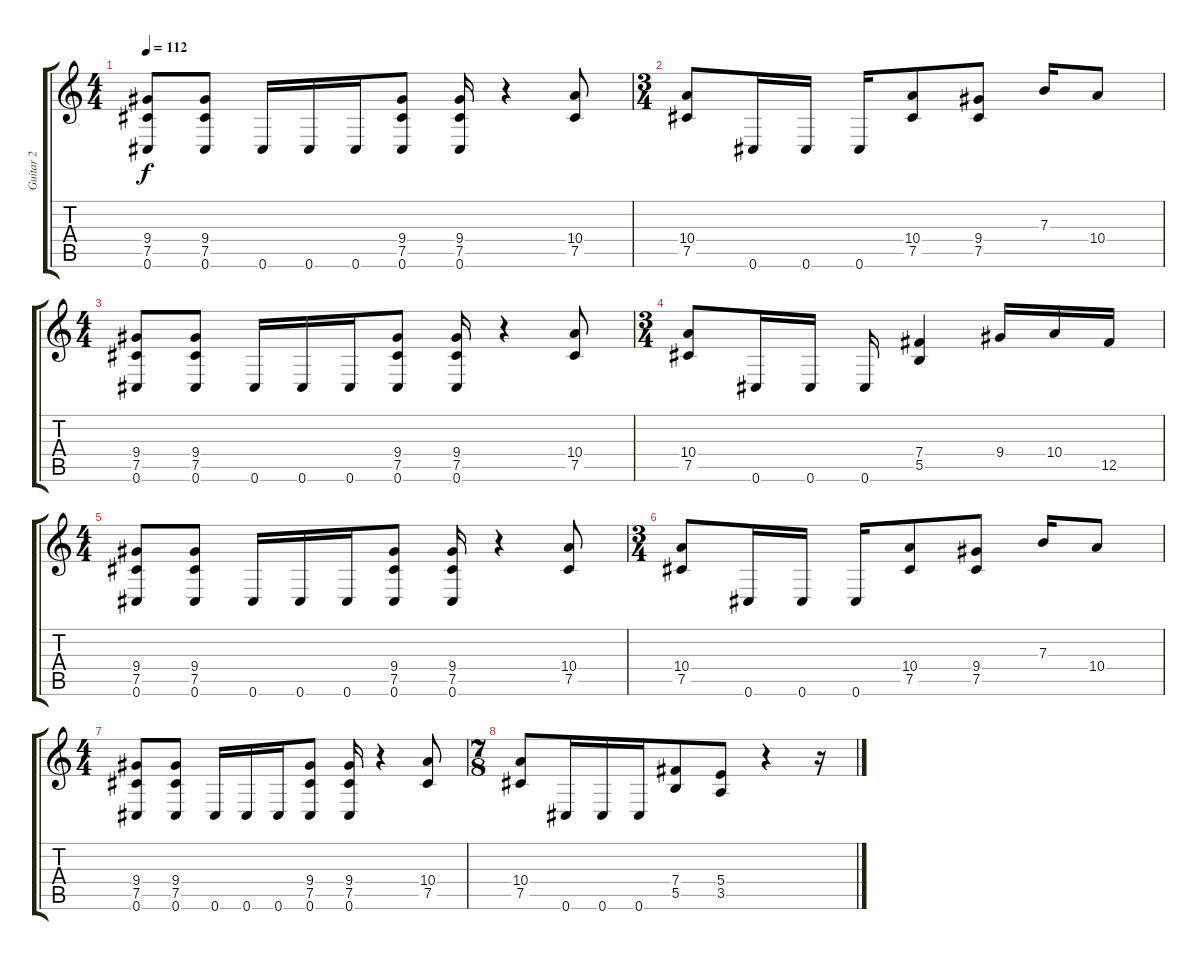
\track ("Guitar 2" "Guitar 2") {instrument distortionguitar}
\staff {score tabs}
\tuning (Db4 Ab3 E3 B2 Gb2 Db2) {hide}
\ts (4 4)
\section ("" "")
\tempo 112
\clef g2
\ks c
(9.4 7.5 0.6).8{dy f} (9.4 7.5 0.6).8 0.6.16 0.6.16 0.6.16 (9.4 7.5 0.6).8 (9.4 7.5 0.6).16 r.4 (10.4 7.5).8 |
\ts (3 4)
(10.4 7.5).8 0.6.16 0.6.16 0.6.16 (10.4 7.5).8 (9.4 7.5).8 7.3.16 10.4.8 |
\ts (4 4)
(9.4 7.5 0.6).8 (9.4 7.5 0.6).8 0.6.16 0.6.16 0.6.16 (9.4 7.5 0.6).8 (9.4 7.5 0.6).16 r.4 (10.4 7.5).8 |
\ts (3 4)
(10.4 7.5).8 0.6.16 0.6.16 0.6.16 (7.4 5.5).4 9.4.16 10.4.16 12.5.16 |
\ts (4 4)
(9.4 7.5 0.6).8 (9.4 7.5 0.6).8 0.6.16 0.6.16 0.6.16 (9.4 7.5 0.6).8 (9.4 7.5 0.6).16 r.4 (10.4 7.5).8 |
\ts (3 4)
(10.4 7.5).8 0.6.16 0.6.16 0.6.16 (10.4 7.5).8 (9.4 7.5).8 7.3.16 10.4.8 |
\ts (4 4)
(9.4 7.5 0.6).8 (9.4 7.5 0.6).8 0.6.16 0.6.16 0.6.16 (9.4 7.5 0.6).8 (9.4 7.5 0.6).16 r.4 (10.4 7.5).8 |
\ts (7 8)
(10.4 7.5).8 0.6.16 0.6.16 0.6.16 (7.4 5.5).8 (5.4 3.5).8 r.4 r.16
